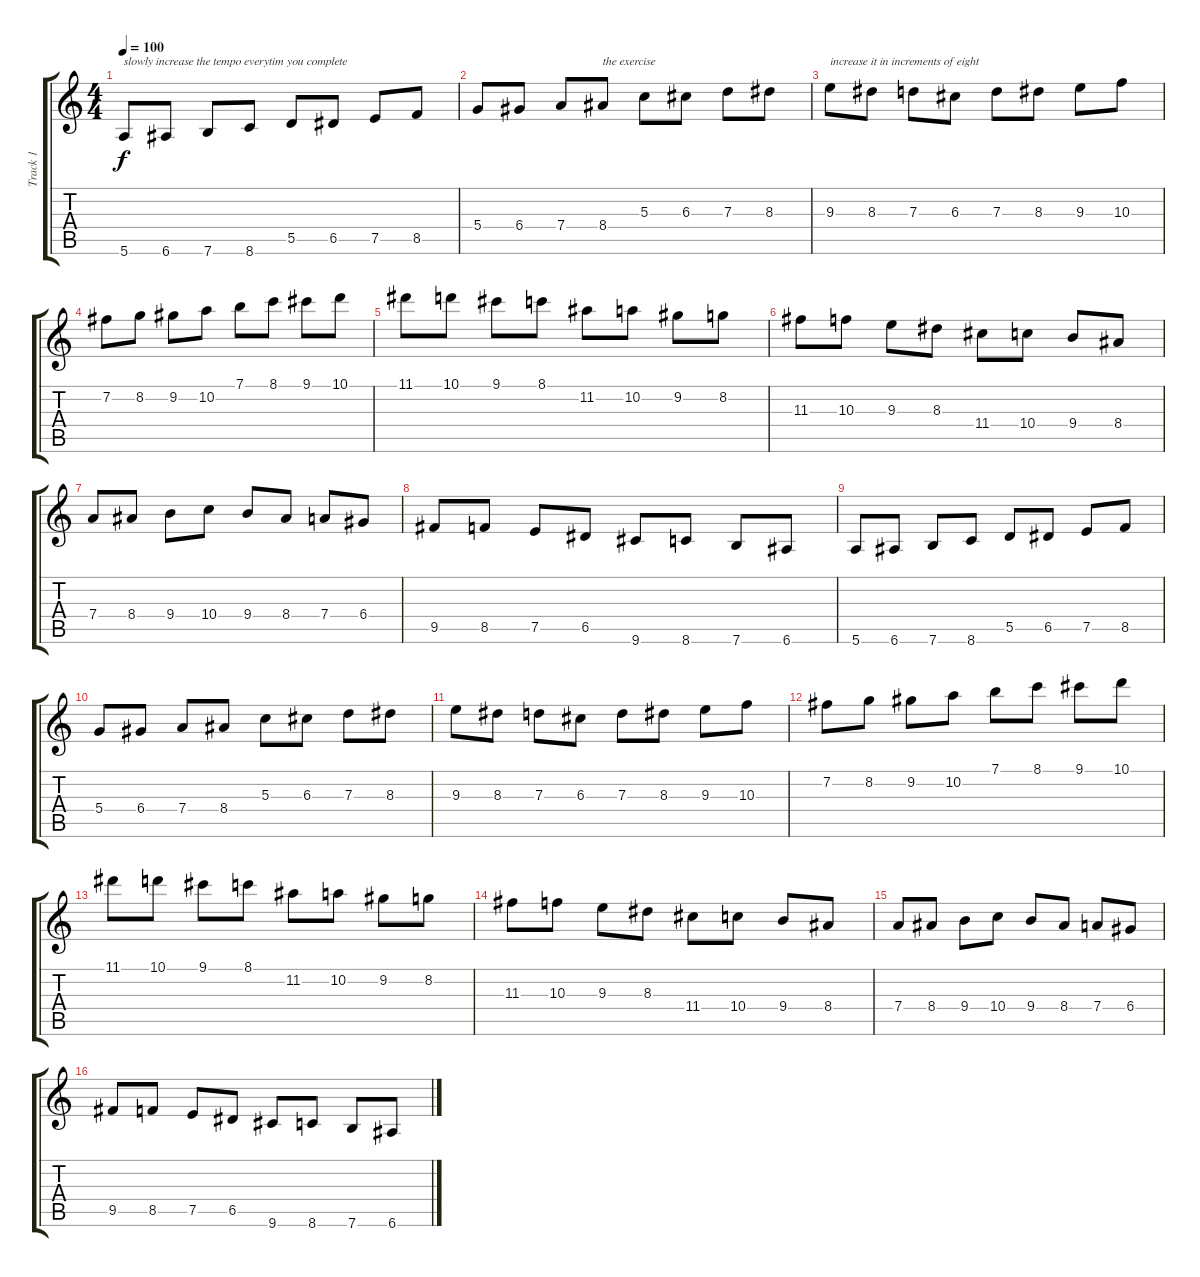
\track ("Track 1" "Track 1") {instrument acousticguitarnylon}
\staff {score tabs}
\tuning (E4 B3 G3 D3 A2 E2) {hide}
\ts (4 4)
\tempo 100
\clef g2
\ks c
5.6.8{txt "slowly increase the tempo everytim you complete " dy f instrument acousticguitarnylon} 6.6.8 7.6.8 8.6.8 5.5.8 6.5.8 7.5.8 8.5.8 |
5.4.8 6.4.8 7.4.8 8.4.8{txt "the exercise"} 5.3.8 6.3.8 7.3.8 8.3.8 |
9.3.8{txt "increase it in increments of eight"} 8.3.8 7.3.8 6.3.8 7.3.8 8.3.8 9.3.8 10.3.8 |
7.2.8 8.2.8 9.2.8 10.2.8 7.1.8 8.1.8 9.1.8 10.1.8 |
11.1.8 10.1.8 9.1.8 8.1.8 11.2.8 10.2.8 9.2.8 8.2.8 |
11.3.8 10.3.8 9.3.8 8.3.8 11.4.8 10.4.8 9.4.8 8.4.8 |
7.4.8 8.4.8 9.4.8 10.4.8 9.4.8 8.4.8 7.4.8 6.4.8 |
9.5.8 8.5.8 7.5.8 6.5.8 9.6.8 8.6.8 7.6.8 6.6.8 |
5.6.8 6.6.8 7.6.8 8.6.8 5.5.8 6.5.8 7.5.8 8.5.8 |
5.4.8 6.4.8 7.4.8 8.4.8 5.3.8 6.3.8 7.3.8 8.3.8 |
9.3.8 8.3.8 7.3.8 6.3.8 7.3.8 8.3.8 9.3.8 10.3.8 |
7.2.8 8.2.8 9.2.8 10.2.8 7.1.8 8.1.8 9.1.8 10.1.8 |
11.1.8 10.1.8 9.1.8 8.1.8 11.2.8 10.2.8 9.2.8 8.2.8 |
11.3.8 10.3.8 9.3.8 8.3.8 11.4.8 10.4.8 9.4.8 8.4.8 |
7.4.8 8.4.8 9.4.8 10.4.8 9.4.8 8.4.8 7.4.8 6.4.8 |
9.5.8 8.5.8 7.5.8 6.5.8 9.6.8 8.6.8 7.6.8 6.6.8
